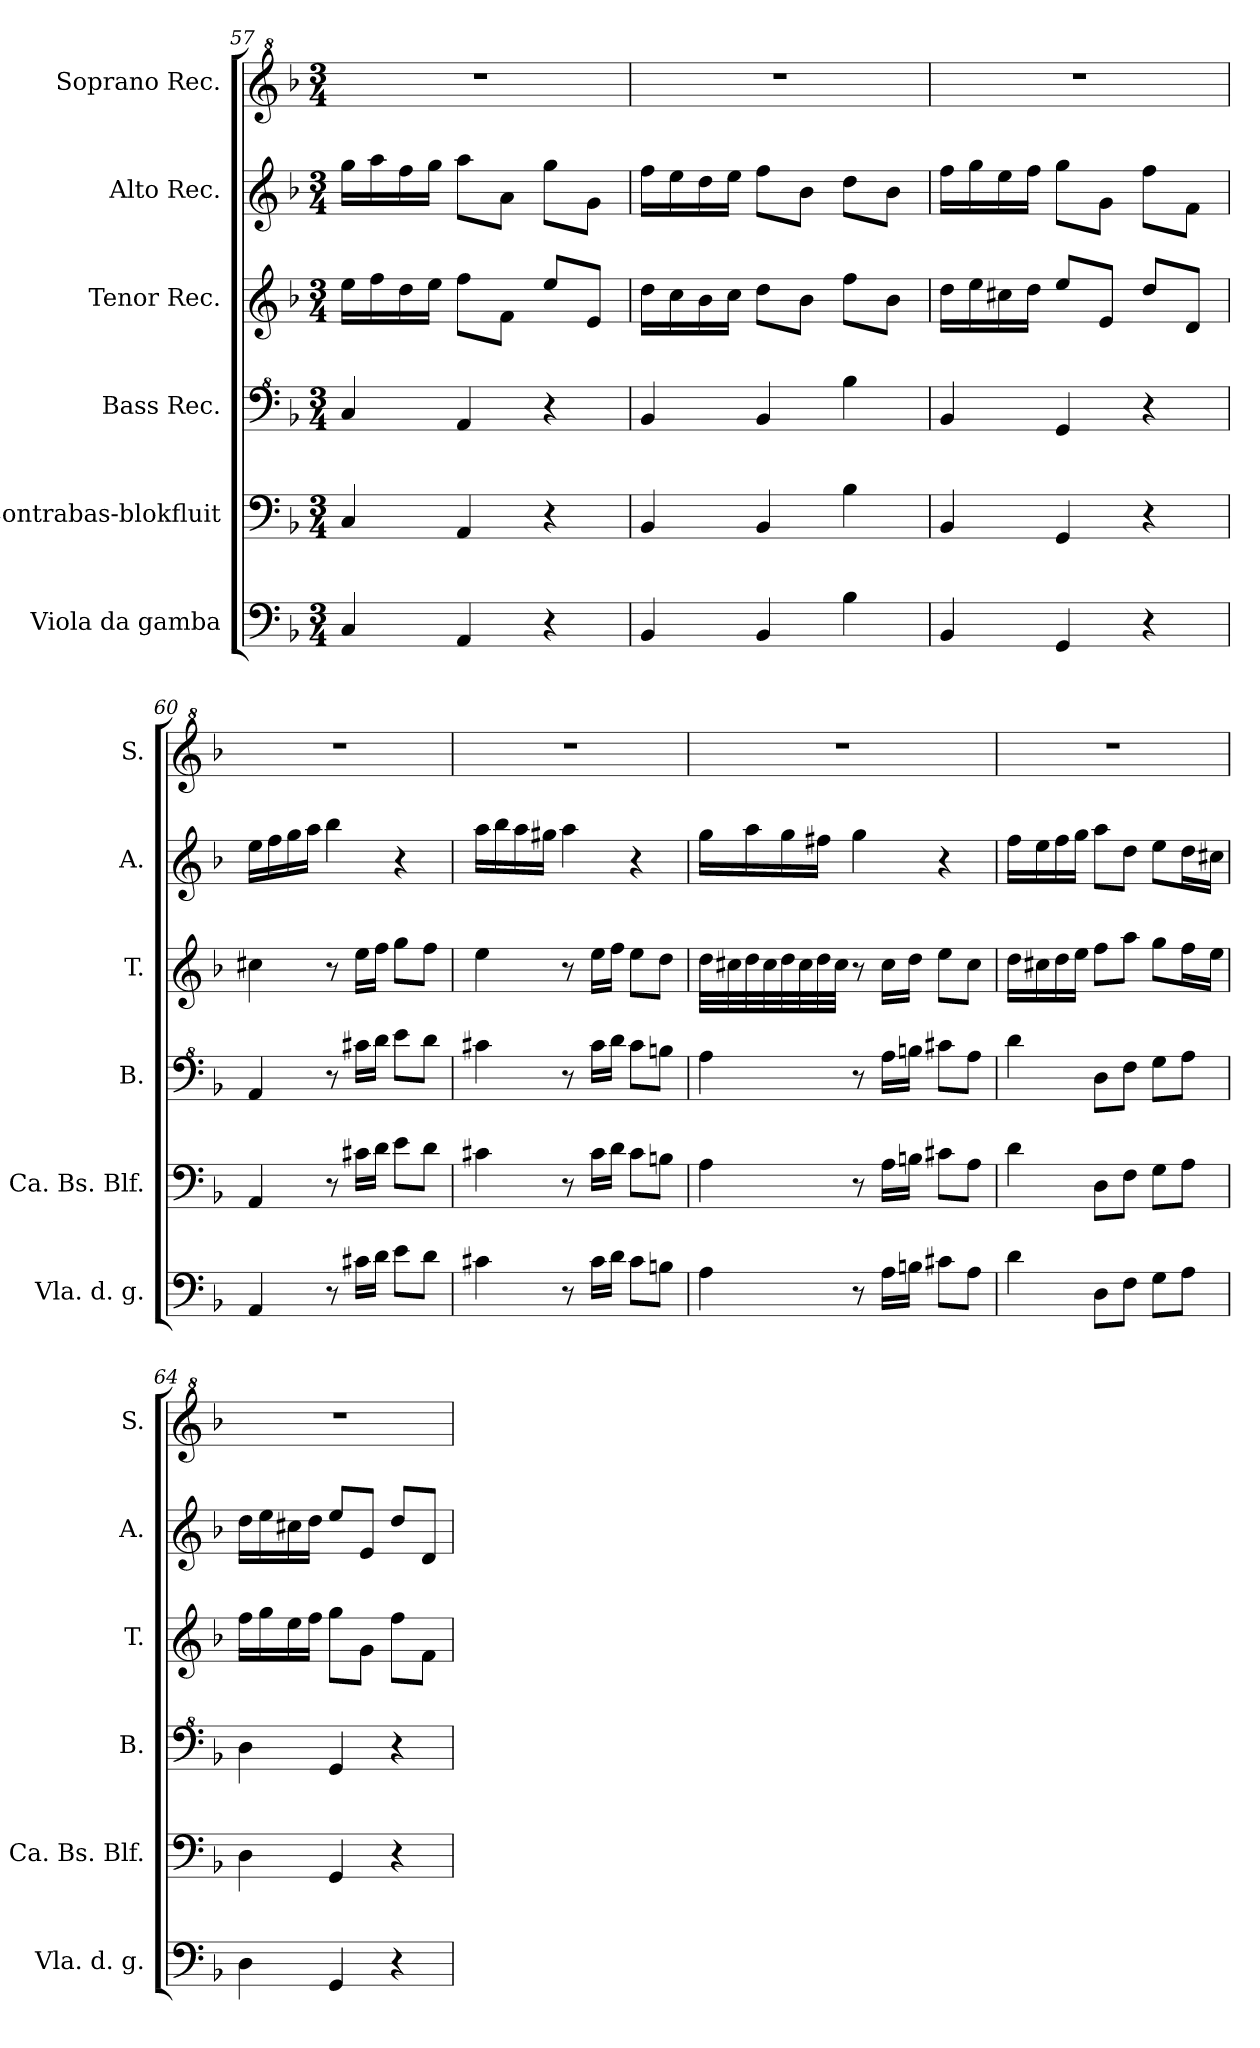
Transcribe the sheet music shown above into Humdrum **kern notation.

**kern	**kern	**kern	**kern	**kern	**kern
*part6	*part5	*part4	*part3	*part2	*part1
*staff6	*staff5	*staff4	*staff3	*staff2	*staff1
*I"Viola da gamba	*I"Contrabas-blokfluit	*I"Bass Rec.	*I"Tenor Rec.	*I"Alto Rec.	*I"Soprano Rec.
*I'Vla. d. g.	*I'Ca. Bs. Blf.	*I'B.	*I'T.	*I'A.	*I'S.
*clefF4	*clefF4	*clefF^4	*clefG2	*clefG2	*clefG^2
*k[b-]	*k[b-]	*k[b-]	*k[b-]	*k[b-]	*k[b-]
*M3/4	*M3/4	*M3/4	*M3/4	*M3/4	*M3/4
=57	=57	=57	=57	=57	=57
4C/	4C/	4c/	16ee\LL	16gg\LL	2.r
.	.	.	16ff\	16aa\	.
.	.	.	16dd\	16ff\	.
.	.	.	16ee\JJ	16gg\JJ	.
4AA/	4AA/	4A/	8ff\L	8aa\L	.
.	.	.	8f\J	8a\J	.
4r	4r	4r	8ee/L	8gg\L	.
.	.	.	8e/J	8g\J	.
!!LO:LB:g=z
=58	=58	=58	=58	=58	=58
4BB-/	4BB-/	4B-/	16dd\LL	16ff\LL	2.r
.	.	.	16cc\	16ee\	.
.	.	.	16b-\	16dd\	.
.	.	.	16cc\JJ	16ee\JJ	.
4BB-/	4BB-/	4B-/	8dd\L	8ff\L	.
.	.	.	8b-\J	8b-\J	.
4B-\	4B-\	4b-\	8ff\L	8dd\L	.
.	.	.	8b-\J	8b-\J	.
=59	=59	=59	=59	=59	=59
4BB-/	4BB-/	4B-/	16dd\LL	16ff\LL	2.r
.	.	.	16ee\	16gg\	.
.	.	.	16cc#X\	16ee\	.
.	.	.	16dd\JJ	16ff\JJ	.
4GG/	4GG/	4G/	8ee/L	8gg\L	.
.	.	.	8e/J	8g\J	.
4r	4r	4r	8dd/L	8ff\L	.
.	.	.	8d/J	8f\J	.
=60	=60	=60	=60	=60	=60
4AA/	4AA/	4A/	4cc#X\	16ee\LL	2.r
.	.	.	.	16ff\	.
.	.	.	.	16gg\	.
.	.	.	.	16aa\JJ	.
8r	8r	8r	8r	4bb-\	.
16c#X\LL	16c#X\LL	16cc#X\LL	16ee\LL	.	.
16d\JJ	16d\JJ	16dd\JJ	16ff\JJ	.	.
8e\L	8e\L	8ee\L	8gg\L	4r	.
8d\J	8d\J	8dd\J	8ff\J	.	.
=61	=61	=61	=61	=61	=61
4c#X\	4c#X\	4cc#X\	4ee\	16aa\LL	2.r
.	.	.	.	16bb-\	.
.	.	.	.	16aa\	.
.	.	.	.	16gg#X\JJ	.
8r	8r	8r	8r	4aa\	.
16c#\LL	16c#\LL	16cc#\LL	16ee\LL	.	.
16d\JJ	16d\JJ	16dd\JJ	16ff\JJ	.	.
8c#\L	8c#\L	8cc#\L	8ee\L	4r	.
8Bn\J	8Bn\J	8bn\J	8dd\J	.	.
=62	=62	=62	=62	=62	=62
4A\	4A\	4a\	32dd\LLL	16gg\LL	2.r
.	.	.	32cc#X\	.	.
.	.	.	32dd\	16aa\	.
.	.	.	32cc#\	.	.
.	.	.	32dd\	16gg\	.
.	.	.	32cc#\	.	.
.	.	.	32dd\	16ff#X\JJ	.
.	.	.	32cc#\JJJ	.	.
8r	8r	8r	8r	4gg\	.
16A\LL	16A\LL	16a\LL	16cc#\LL	.	.
16Bn\JJ	16Bn\JJ	16bn\JJ	16dd\JJ	.	.
8c#X\L	8c#X\L	8cc#X\L	8ee\L	4r	.
8A\J	8A\J	8a\J	8cc#\J	.	.
=63	=63	=63	=63	=63	=63
4d\	4d\	4dd\	16dd\LL	16ff\LL	2.r
.	.	.	16cc#X\	16ee\	.
.	.	.	16dd\	16ff\	.
.	.	.	16ee\JJ	16gg\JJ	.
8D\L	8D\L	8d\L	8ff\L	8aa\L	.
8F\J	8F\J	8f\J	8aa\J	8dd\J	.
8G\L	8G\L	8g\L	8gg\L	8ee\L	.
8A\J	8A\J	8a\J	16ff\L	16dd\L	.
.	.	.	16ee\JJ	16cc#X\JJ	.
!!LO:PB:g=z
=64	=64	=64	=64	=64	=64
4D\	4D\	4d\	16ff\LL	16dd\LL	2.r
.	.	.	16gg\	16ee\	.
.	.	.	16ee\	16cc#X\	.
.	.	.	16ff\JJ	16dd\JJ	.
4GG/	4GG/	4G/	8gg\L	8ee/L	.
.	.	.	8g\J	8e/J	.
4r	4r	4r	8ff\L	8dd/L	.
.	.	.	8f\J	8d/J	.
=	=	=	=	=	=
*-	*-	*-	*-	*-	*-
